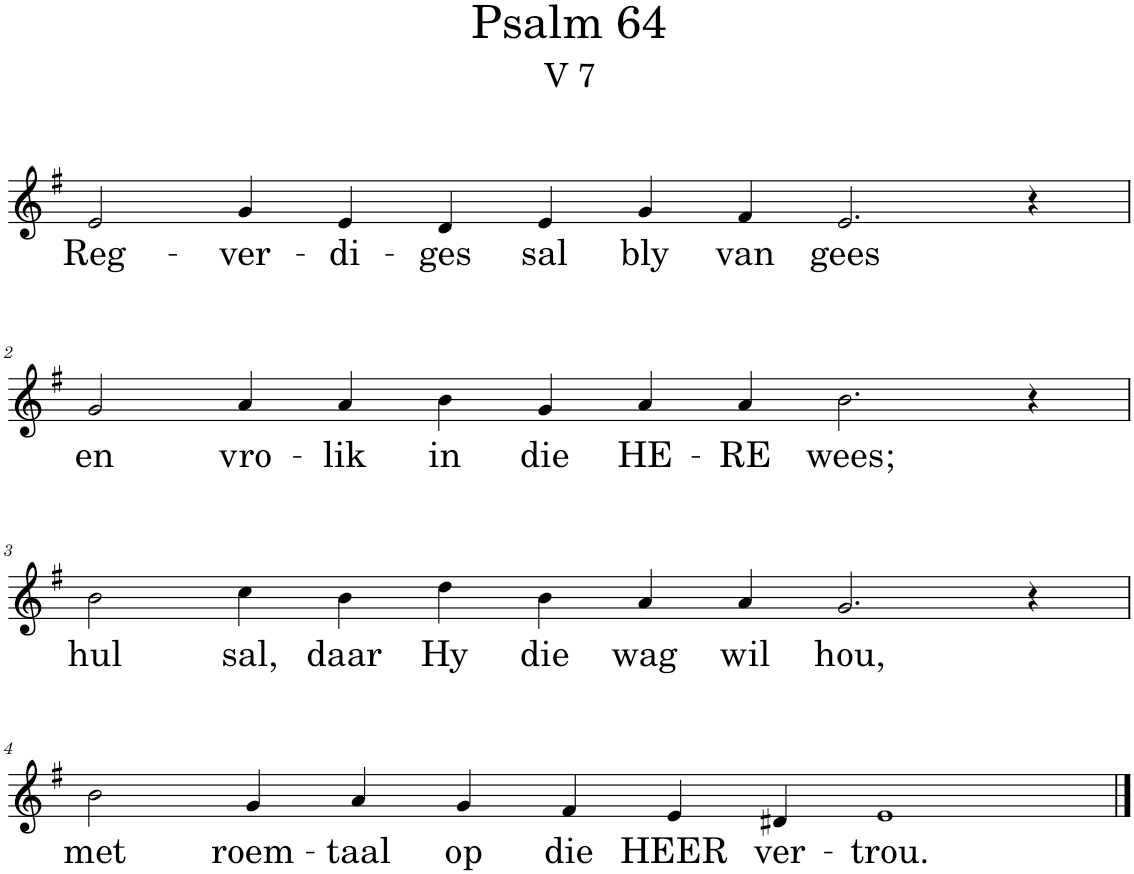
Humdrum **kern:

**kern	**text
*part1	*part1
*staff1	*staff1
*I"Pipe Organ	*
*I'Org.	*
*clefG2	*
*k[f#]	*
*M12/4	*
=1	=1
!	!LO:LY:b
2e/	Reg-
!	!LO:LY:b
4g/	-ver-
!	!LO:LY:b
4e/	-di-
!	!LO:LY:b
4d/	-ges
!	!LO:LY:b
4e/	sal
!	!LO:LY:b
4g/	bly
!	!LO:LY:b
4f#/	van
!	!LO:LY:b
2.e/	gees
4r	.
!!LO:LB:g=z
=2	=2
!	!LO:LY:b
2g/	en
!	!LO:LY:b
4a/	vro-
!	!LO:LY:b
4a/	-lik
!	!LO:LY:b
4b\	in
!	!LO:LY:b
4g/	die
!	!LO:LY:b
4a/	HE-
!	!LO:LY:b
4a/	-RE
!	!LO:LY:b
2.b\	wees;
4r	.
!!LO:LB:g=z
=3	=3
!	!LO:LY:b
2b\	hul
!	!LO:LY:b
4cc\	sal,
!	!LO:LY:b
4b\	daar
!	!LO:LY:b
4dd\	Hy
!	!LO:LY:b
4b\	die
!	!LO:LY:b
4a/	wag
!	!LO:LY:b
4a/	wil
!	!LO:LY:b
2.g/	hou,
4r	.
!!LO:LB:g=z
=4	=4
!	!LO:LY:b
2b\	met
!	!LO:LY:b
4g/	roem-
!	!LO:LY:b
4a/	-taal
!	!LO:LY:b
4g/	op
!	!LO:LY:b
4f#/	die
!	!LO:LY:b
4e/	HEER
!	!LO:LY:b
4d#X/	ver-
!	!LO:LY:b
1e	-trou.
==	==
*-	*-
